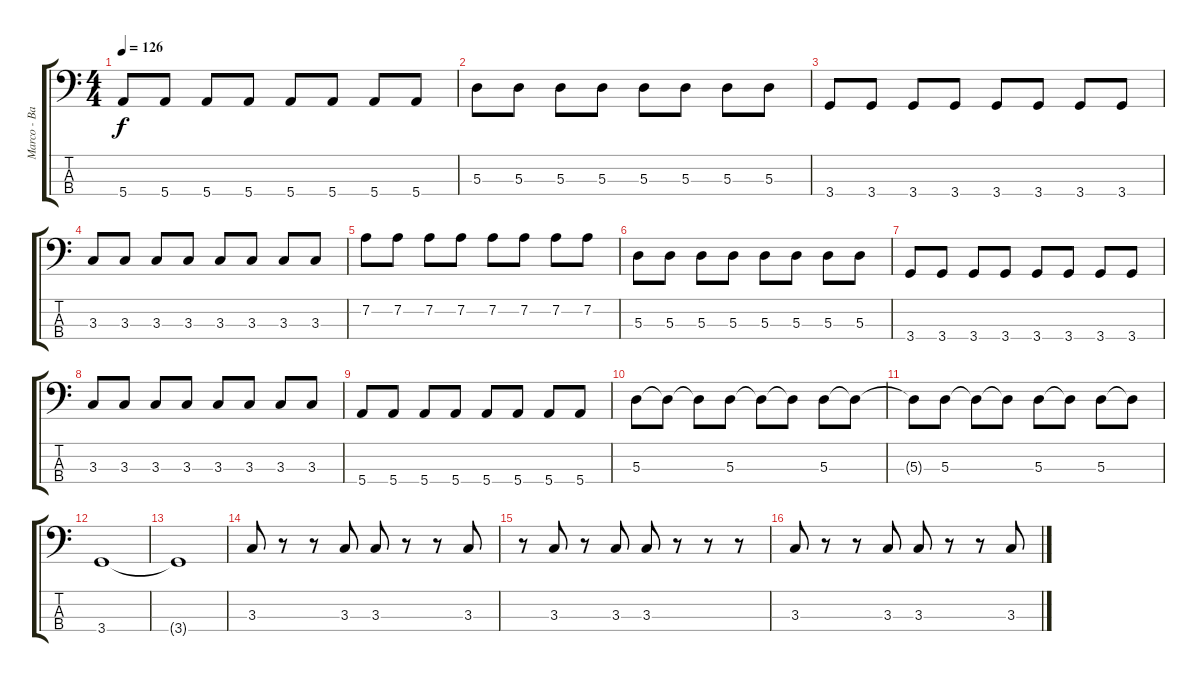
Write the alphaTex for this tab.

\track ("Marco - Basse" "Marco - Ba") {instrument electricbassfinger}
\staff {score tabs}
\tuning (G2 D2 A1 E1) {hide}
\ts (4 4)
\tempo 126
\clef f4
\ks c
5.4.8{dy f} 5.4.8 5.4.8 5.4.8 5.4.8 5.4.8 5.4.8 5.4.8 |
5.3.8 5.3.8 5.3.8 5.3.8 5.3.8 5.3.8 5.3.8 5.3.8 |
3.4.8 3.4.8 3.4.8 3.4.8 3.4.8 3.4.8 3.4.8 3.4.8 |
3.3.8 3.3.8 3.3.8 3.3.8 3.3.8 3.3.8 3.3.8 3.3.8 |
7.2.8 7.2.8 7.2.8 7.2.8 7.2.8 7.2.8 7.2.8 7.2.8 |
5.3.8 5.3.8 5.3.8 5.3.8 5.3.8 5.3.8 5.3.8 5.3.8 |
3.4.8 3.4.8 3.4.8 3.4.8 3.4.8 3.4.8 3.4.8 3.4.8 |
3.3.8 3.3.8 3.3.8 3.3.8 3.3.8 3.3.8 3.3.8 3.3.8 |
5.4.8 5.4.8 5.4.8 5.4.8 5.4.8 5.4.8 5.4.8 5.4.8 |
5.3.8 5.3{t}.8 5.3{t}.8 5.3.8 5.3{t}.8 5.3{t}.8 5.3.8 5.3{t}.8 |
5.3{t}.8 5.3.8 5.3{t}.8 5.3{t}.8 5.3.8 5.3{t}.8 5.3.8 5.3{t}.8 |
3.4.1 |
3.4{t}.1 |
3.3.8 r.8 r.8 3.3.8 3.3.8 r.8 r.8 3.3.8 |
r.8 3.3.8 r.8 3.3.8 3.3.8 r.8 r.8 r.8 |
3.3.8 r.8 r.8 3.3.8 3.3.8 r.8 r.8 3.3.8
